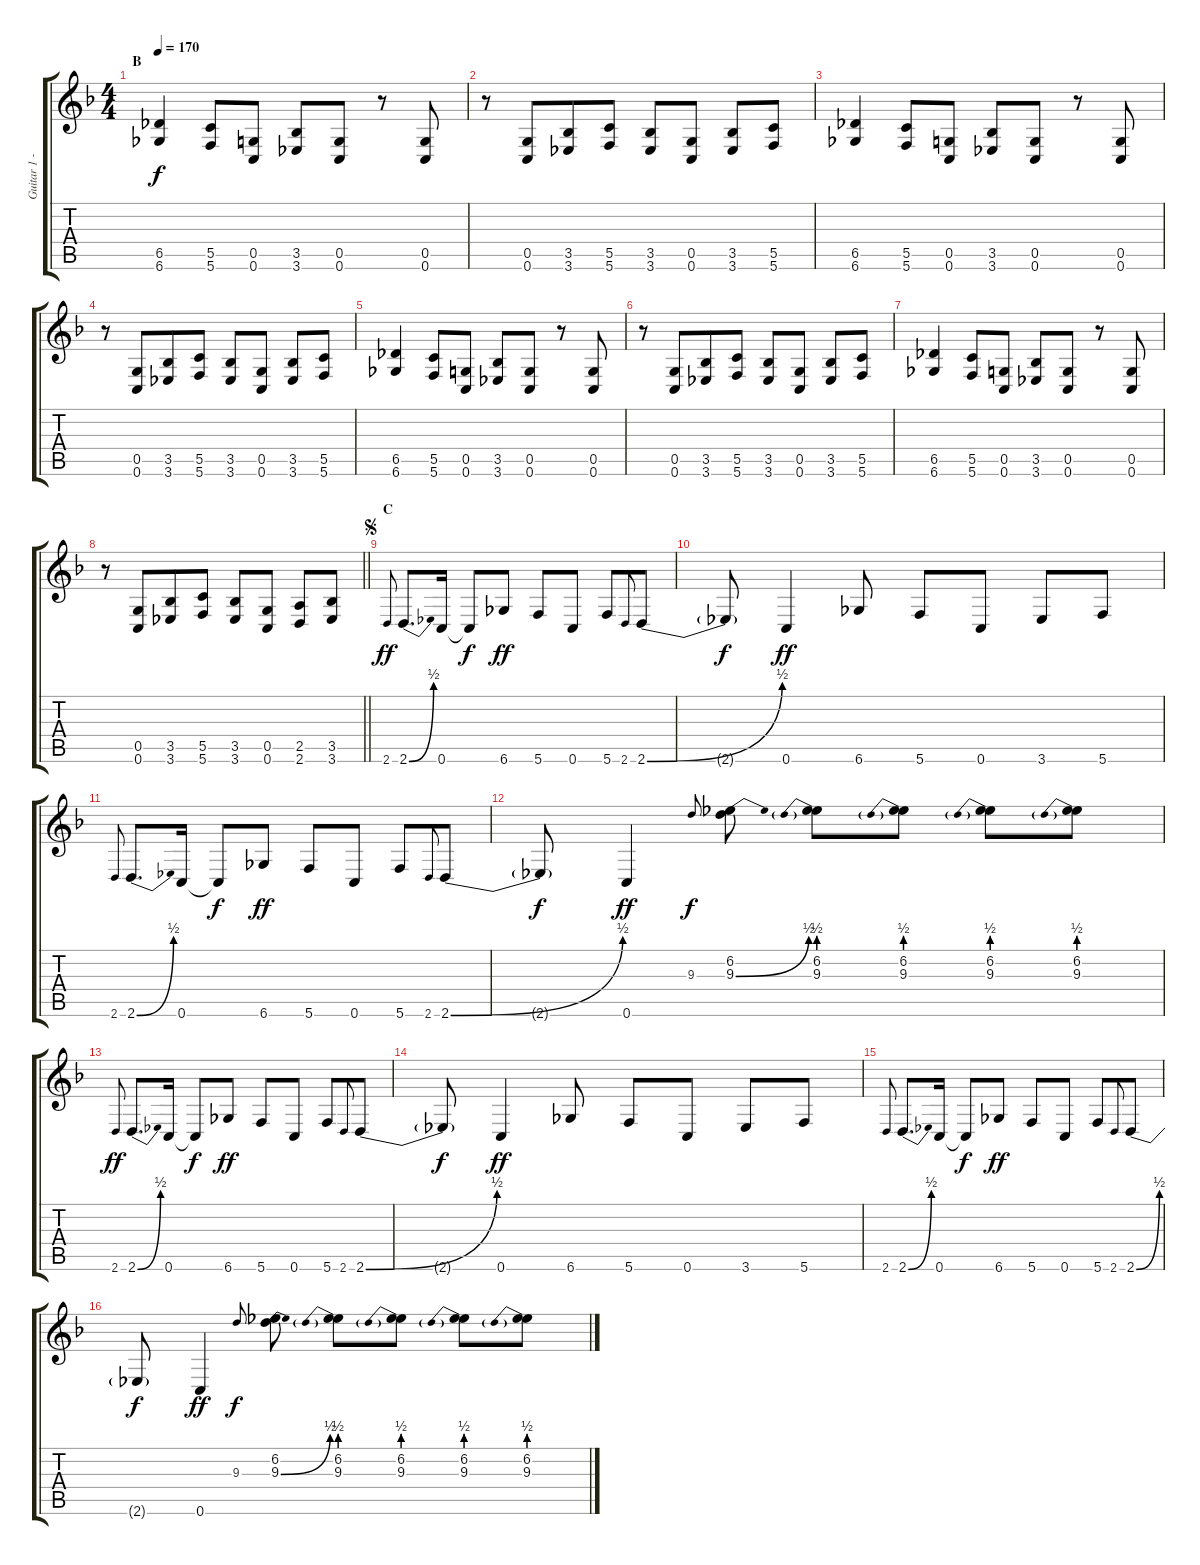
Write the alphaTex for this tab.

\track ("Guitar 1 - Uruha" "Guitar 1 -") {instrument distortionguitar}
\staff {score tabs}
\tuning (D4 A3 F3 C3 G2 C2) {hide}
\ts (4 4)
\section ("" "B")
\tempo 170
\clef g2
\ks f
(6.5 6.6).4{dy f} (5.5 5.6).8 (0.5 0.6).8 (3.5 3.6).8 (0.5 0.6).8 r.8 (0.5 0.6).8 |
r.8 (0.5 0.6).8{beam merge} (3.5 3.6).8 (5.5 5.6).8 (3.5 3.6).8 (0.5 0.6).8 (3.5 3.6).8 (5.5 5.6).8 |
(6.5 6.6).4 (5.5 5.6).8 (0.5 0.6).8 (3.5 3.6).8 (0.5 0.6).8 r.8 (0.5 0.6).8 |
r.8 (0.5 0.6).8{beam merge} (3.5 3.6).8 (5.5 5.6).8 (3.5 3.6).8 (0.5 0.6).8 (3.5 3.6).8 (5.5 5.6).8 |
(6.5 6.6).4 (5.5 5.6).8 (0.5 0.6).8 (3.5 3.6).8 (0.5 0.6).8 r.8 (0.5 0.6).8 |
r.8 (0.5 0.6).8{beam merge} (3.5 3.6).8 (5.5 5.6).8 (3.5 3.6).8 (0.5 0.6).8 (3.5 3.6).8 (5.5 5.6).8 |
(6.5 6.6).4 (5.5 5.6).8 (0.5 0.6).8 (3.5 3.6).8 (0.5 0.6).8 r.8 (0.5 0.6).8 |
\barLineRight lightlight
r.8 (0.5 0.6).8{beam merge} (3.5 3.6).8 (5.5 5.6).8 (3.5 3.6).8 (0.5 0.6).8 (2.5 2.6).8 (3.5 3.6).8 |
\section ("" "C")
\jump segno
2.6.8{gr onbeat dy ff} 2.6{be (bend 0 0 60 2)}.8{d} 0.6.16 0.6{t}.8{dy f} 6.6.8{dy ff} 5.6.8 0.6.8 5.6.8 2.6.8{gr onbeat} 2.6{be (bend 0 0 60 2)}.8 |
2.6{t}.8{dy f} 0.6.4{dy ff} 6.6.8 5.6.8 0.6.8 3.6.8 5.6.8 |
2.6.8{gr onbeat} 2.6{be (bend 0 0 60 2)}.8{d} 0.6.16 0.6{t}.8{dy f} 6.6.8{dy ff} 5.6.8 0.6.8 5.6.8 2.6.8{gr onbeat} 2.6{be (bend 0 0 60 2)}.8 |
2.6{t}.8{dy f} 0.6.4{dy ff} 9.3.8{gr onbeat dy f} (6.2 9.3{be (bend 0 0 60 2)}).8 (6.2 9.3{be (prebend 0 2 60 2)}).8 (6.2 9.3{be (prebend 0 2 60 2)}).8 (6.2 9.3{be (prebend 0 2 60 2)}).8 (6.2 9.3{be (prebend 0 2 60 2)}).8 |
2.6.8{gr onbeat dy ff} 2.6{be (bend 0 0 60 2)}.8{d} 0.6.16 0.6{t}.8{dy f} 6.6.8{dy ff} 5.6.8 0.6.8 5.6.8 2.6.8{gr onbeat} 2.6{be (bend 0 0 60 2)}.8 |
2.6{t}.8{dy f} 0.6.4{dy ff} 6.6.8 5.6.8 0.6.8 3.6.8 5.6.8 |
2.6.8{gr onbeat} 2.6{be (bend 0 0 60 2)}.8{d} 0.6.16 0.6{t}.8{dy f} 6.6.8{dy ff} 5.6.8 0.6.8 5.6.8 2.6.8{gr onbeat} 2.6{be (bend 0 0 60 2)}.8 |
2.6{t}.8{dy f} 0.6.4{dy ff} 9.3.8{gr onbeat dy f} (6.2 9.3{be (bend 0 0 60 2)}).8 (6.2 9.3{be (prebend 0 2 60 2)}).8 (6.2 9.3{be (prebend 0 2 60 2)}).8 (6.2 9.3{be (prebend 0 2 60 2)}).8 (6.2 9.3{be (prebend 0 2 60 2)}).8
